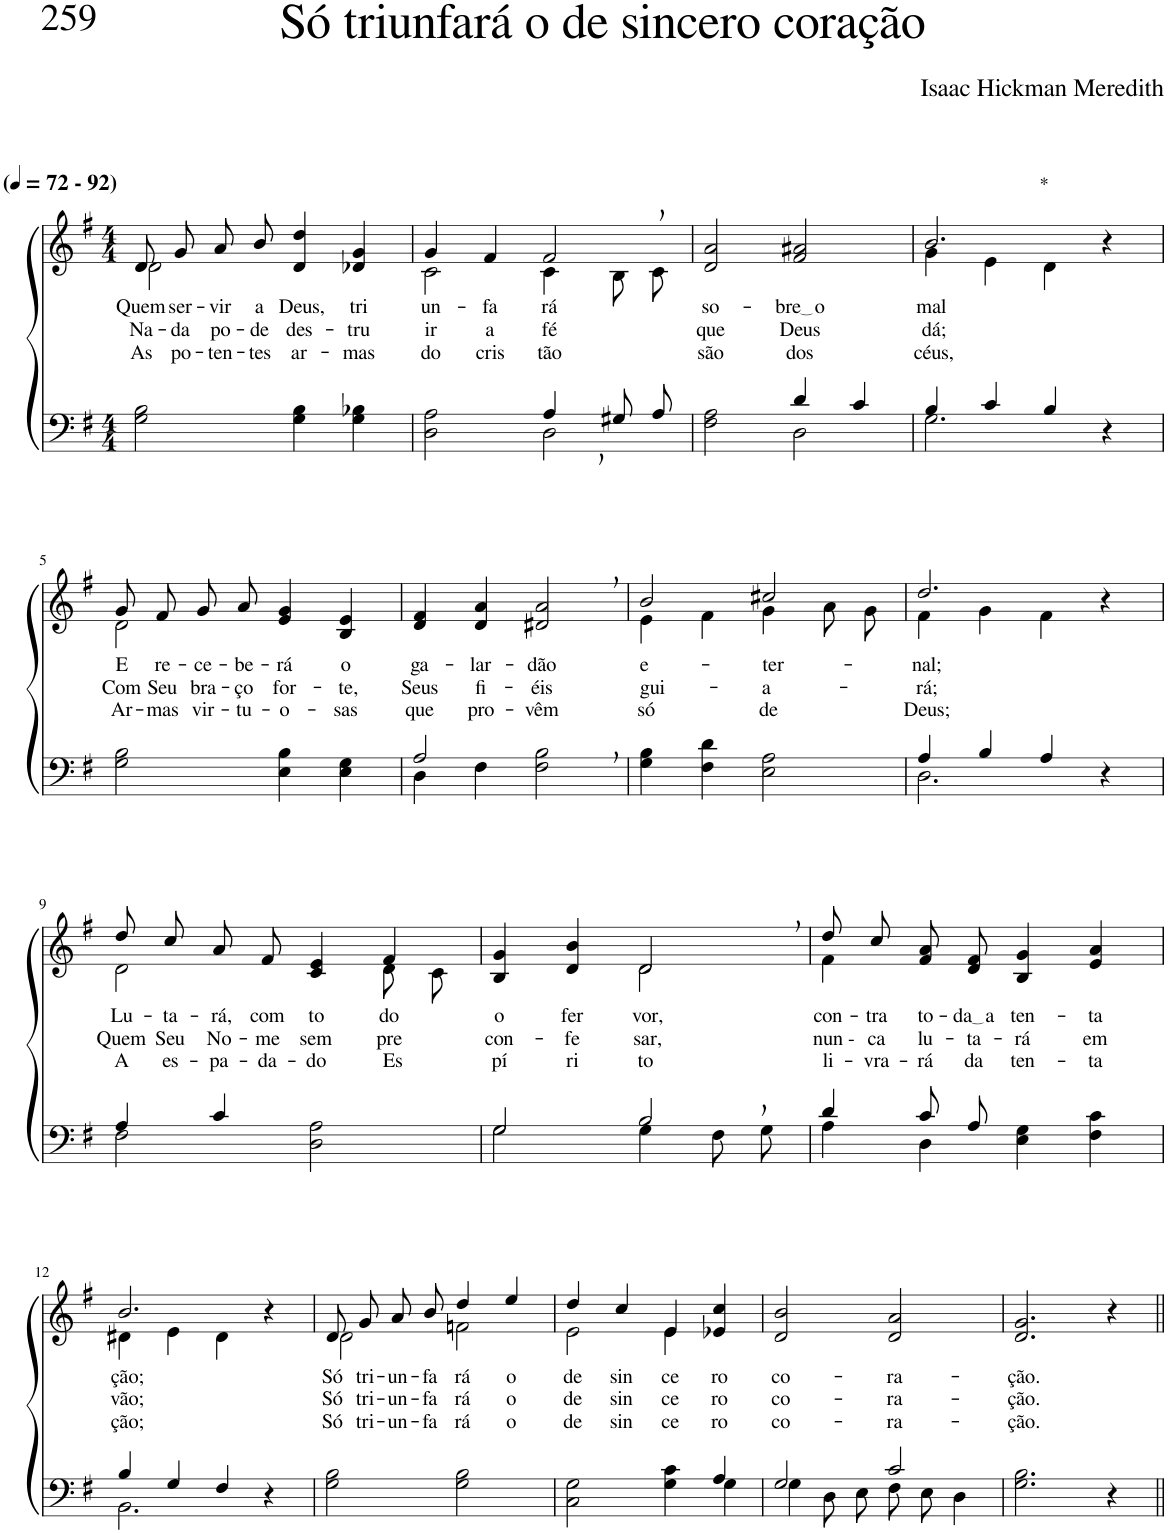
**kern	**kern	**text	**text	**text
*part2	*part1	*part1	*part1	*part1
*staff2	*staff1	*staff1	*staff1	*staff1
*I"Parte III e IV	*I"Parte I e II	*	*	*
*clefF4	*clefG2	*	*	*
*k[f#]	*k[f#]	*	*	*
*M4/4	*M4/4	*	*	*
*MM72	*MM72	*	*	*
=1	=1	=1	=1	=1
*	*^	*	*	*
!	!LO:TX:a:B:t=(	!	!	!	!
!	!LO:TX:a:B:t=- 92)	!	!	!	!
!	!	!	!LO:LY:b	!LO:LY:b	!LO:LY:b
2G\ 2B\	8d/L	2d\	Quem	Na-	As
!	!	!	!LO:LY:b	!LO:LY:b	!LO:LY:b
.	8g/J	.	ser-	-da	po-
!	!	!	!LO:LY:b	!LO:LY:b	!LO:LY:b
.	8a/L	.	-vir	po-	-ten-
!	!	!	!LO:LY:b	!LO:LY:b	!LO:LY:b
.	8b/J	.	a	-de	-tes
!	!	!	!LO:LY:b	!LO:LY:b	!LO:LY:b
4G\ 4B\	4d/ 4dd/	2ryy	Deus,	des-	ar-
!	!	!	!LO:LY:b	!LO:LY:b	!LO:LY:b
4G\ 4B-X\	4d-X/ 4g/	.	tri-	-tru-	-mas
=2	=2	=2	=2	=2	=2
*^	*	*	*	*	*
!	!	!	!	!LO:LY:b	!LO:LY:b	!LO:LY:b
2ryy	2D\ 2A\	4g/	2c\	-un-	-ir	do
!	!	!	!	!LO:LY:b	!LO:LY:b	!LO:LY:b
.	.	4f#/	.	-fa-	a	cris-
!	!	!	!	!LO:LY:b	!LO:LY:b	!LO:LY:b
4A,/	2D\	2f#,/	4c\	-rá	fé	-tão
8G#X/L	.	.	8B\L	.	.	.
8A/J	.	.	8c\J	.	.	.
=3	=3	=3	=3	=3	=3	=3
!	!	!	!	!LO:LY:b	!LO:LY:b	!LO:LY:b
*	*	*v	*v	*	*	*
2ryy	2F#\ 2A\	2d/ 2a/	so-	que	são
!	!	!	!LO:LY:b	!LO:LY:b	!LO:LY:b
4d/	2D\	2f#/ 2a#X/	bre o	Deus	dos
4c/	.	.	.	.	.
=4	=4	=4	=4	=4	=4
*	*	*^	*	*	*
!	!	!LO:TX:a:t=*	!	!	!	!
!	!	!	!	!LO:LY:b	!LO:LY:b	!LO:LY:b
4B/	2.G\	2.b/	4g\	mal	dá;	céus,
4c/	.	.	4e\	.	.	.
4B/	.	.	4d\	.	.	.
4r	4ryy	4r	4ryy	.	.	.
!!LO:LB:g=z	!!
=5	=5	=5	=5	=5	=5	=5
!	!	!	!	!LO:LY:b	!LO:LY:b	!LO:LY:b
*v	*v	*	*	*	*	*
2G\ 2B\	8g/L	2d\	E	Com	Ar-
!	!	!	!LO:LY:b	!LO:LY:b	!LO:LY:b
.	8f#/J	.	re-	Seu	-mas
!	!	!	!LO:LY:b	!LO:LY:b	!LO:LY:b
.	8g/L	.	-ce-	bra-	vir-
!	!	!	!LO:LY:b	!LO:LY:b	!LO:LY:b
.	8a/J	.	-be-	-ço	-tu-
!	!	!	!LO:LY:b	!LO:LY:b	!LO:LY:b
4E\ 4B\	4e/ 4g/	2ryy	-rá	for-	-o-
!	!	!	!LO:LY:b	!LO:LY:b	!LO:LY:b
4E\ 4G\	4B/ 4e/	.	o	-te,	-sas
*	*v	*v	*	*	*
=6	=6	=6	=6	=6
*^	*	*	*	*
!	!	!	!LO:LY:b	!LO:LY:b	!LO:LY:b
2A/	4D\	4d/ 4f#/	ga-	Seus	que
!	!	!	!LO:LY:b	!LO:LY:b	!LO:LY:b
.	4F#\	4d/ 4a/	-lar-	fi-	pro-
!	!	!	!LO:LY:b	!LO:LY:b	!LO:LY:b
2ryy	2F#\ 2B\	2d#X/, 2a/,	-dão	-éis	-vêm
=7	=7	=7	=7	=7	=7
*	*	*^	*	*	*
!	!	!	!	!LO:LY:b	!LO:LY:b	!LO:LY:b
*v	*v	*	*	*	*	*
4G\ 4B\	2b/	4e\	e-	gui-	só
4F#\ 4d\	.	4f#\	.	.	.
!	!	!	!LO:LY:b	!LO:LY:b	!LO:LY:b
2E\ 2A\	2cc#X/	4g\	-ter-	-a-	de
.	.	8a\L	.	.	.
.	.	8g\J	.	.	.
=8	=8	=8	=8	=8	=8
*^	*	*	*	*	*
!	!	!	!	!LO:LY:b	!LO:LY:b	!LO:LY:b
4A/	2.D\	2.dd/	4f#\	-nal;	-rá;	Deus;
4B/	.	.	4g\	.	.	.
4A/	.	.	4f#\	.	.	.
4r	4ryy	4r	4ryy	.	.	.
!!LO:LB:g=z	!!
=9	=9	=9	=9	=9	=9	=9
!	!	!	!	!LO:LY:b	!LO:LY:b	!LO:LY:b
4A/	2F#\	8dd/L	2d\	Lu-	Quem	A
!	!	!	!	!LO:LY:b	!LO:LY:b	!LO:LY:b
.	.	8cc/J	.	ta-	Seu	es-
!	!	!	!	!LO:LY:b	!LO:LY:b	!LO:LY:b
4c/	.	8a/L	.	-rá,	No-	-pa-
!	!	!	!	!LO:LY:b	!LO:LY:b	!LO:LY:b
.	.	8f#/J	.	com	-me	-da-
!	!	!	!	!LO:LY:b	!LO:LY:b	!LO:LY:b
2ryy	2D\ 2A\	4c/ 4e/	4ryy	to-	sem-	-do
!	!	!	!	!LO:LY:b	!LO:LY:b	!LO:LY:b
.	.	4f#/	8d\L	-do	pre	Es-
.	.	.	8c\J	.	.	.
=10	=10	=10	=10	=10	=10	=10
!	!	!	!	!LO:LY:b	!LO:LY:b	!LO:LY:b
2G/	2G\	4B/ 4g/	2ryy	o	con-	pí
!	!	!	!	!LO:LY:b	!LO:LY:b	!LO:LY:b
.	.	4d/ 4b/	.	fer-	-fe-	ri-
!	!	!	!	!LO:LY:b	!LO:LY:b	!LO:LY:b
2B,/	4G\	2d,/	2d\	vor,	-sar,	to
.	8F#\L	.	.	.	.	.
.	8G\J	.	.	.	.	.
=11	=11	=11	=11	=11	=11	=11
!	!	!	!	!LO:LY:b	!LO:LY:b	!LO:LY:b
4d/	4A\	8dd/L	4f#\	con-	nun -	li-
!	!	!	!	!LO:LY:b	!LO:LY:b	!LO:LY:b
.	.	8cc/J	.	tra	ca	vra-
!	!	!	!	!LO:LY:b	!LO:LY:b	!LO:LY:b
8c/L	4D\	8f#/ 8a/L	2.ryy	to-	lu-	-rá
!	!	!	!	!LO:LY:b	!LO:LY:b	!LO:LY:b
8A/J	.	8d/ 8f#/J	.	da a	-ta-	da
!	!	!	!	!LO:LY:b	!LO:LY:b	!LO:LY:b
2ryy	4E\ 4G\	4B/ 4g/	.	ten-	-rá	ten-
!	!	!	!	!LO:LY:b	!LO:LY:b	!LO:LY:b
.	4F#\ 4c\	4e/ 4a/	.	-ta-	em	-ta-
!!LO:LB:g=z	!!
=12	=12	=12	=12	=12	=12	=12
!	!	!	!	!LO:LY:b	!LO:LY:b	!LO:LY:b
4B/	2.BB\	2.b/	4d#X\	-ção;	vão;	-ção;
4G/	.	.	4e\	.	.	.
4F#/	.	.	4d#\	.	.	.
4r	4ryy	4r	4ryy	.	.	.
=13	=13	=13	=13	=13	=13	=13
!	!	!	!	!LO:LY:b	!LO:LY:b	!LO:LY:b
*v	*v	*	*	*	*	*
2G\ 2B\	8d/L	2d\	Só	Só	Só
!	!	!	!LO:LY:b	!LO:LY:b	!LO:LY:b
.	8g/J	.	tri-	tri-	tri-
!	!	!	!LO:LY:b	!LO:LY:b	!LO:LY:b
.	8a/L	.	-un-	-un-	-un-
!	!	!	!LO:LY:b	!LO:LY:b	!LO:LY:b
.	8b/J	.	-fa-	-fa-	-fa-
!	!	!	!LO:LY:b	!LO:LY:b	!LO:LY:b
2G\ 2B\	4dd/	2fn\	-rá	-rá	-rá
!	!	!	!LO:LY:b	!LO:LY:b	!LO:LY:b
.	4ee/	.	o	o	o
=14	=14	=14	=14	=14	=14
*^	*	*	*	*	*
!	!	!	!	!LO:LY:b	!LO:LY:b	!LO:LY:b
2.ryy	2C\ 2G\	4dd/	2e\	de	de	de
!	!	!	!	!LO:LY:b	!LO:LY:b	!LO:LY:b
.	.	4cc/	.	sin-	sin-	sin-
!	!	!	!	!LO:LY:b	!LO:LY:b	!LO:LY:b
.	4G\ 4c\	4e/	4e\	-ce-	-ce-	-ce-
!	!	!	!	!LO:LY:b	!LO:LY:b	!LO:LY:b
4A/	4G\	4e-X/ 4cc/	4ryy	-ro	ro	ro
=15	=15	=15	=15	=15	=15	=15
!	!	!	!	!LO:LY:b	!LO:LY:b	!LO:LY:b
*	*	*v	*v	*	*	*
2G/	4G\	2d/ 2b/	co-	co-	co-
.	8D\L	.	.	.	.
.	8E\J	.	.	.	.
!	!	!	!LO:LY:b	!LO:LY:b	!LO:LY:b
2c/	8F#\L	2d/ 2a/	-ra-	-ra-	-ra-
.	8E\J	.	.	.	.
.	4D\	.	.	.	.
=16	=16	=16	=16	=16	=16
!	!	!	!LO:LY:b	!LO:LY:b	!LO:LY:b
*v	*v	*	*	*	*
2.G\ 2.B\	2.d/ 2.g/	-ção.	-ção.	-ção.
4r	4r	.	.	.
=||	=||	=||	=||	=||
*-	*-	*-	*-	*-
